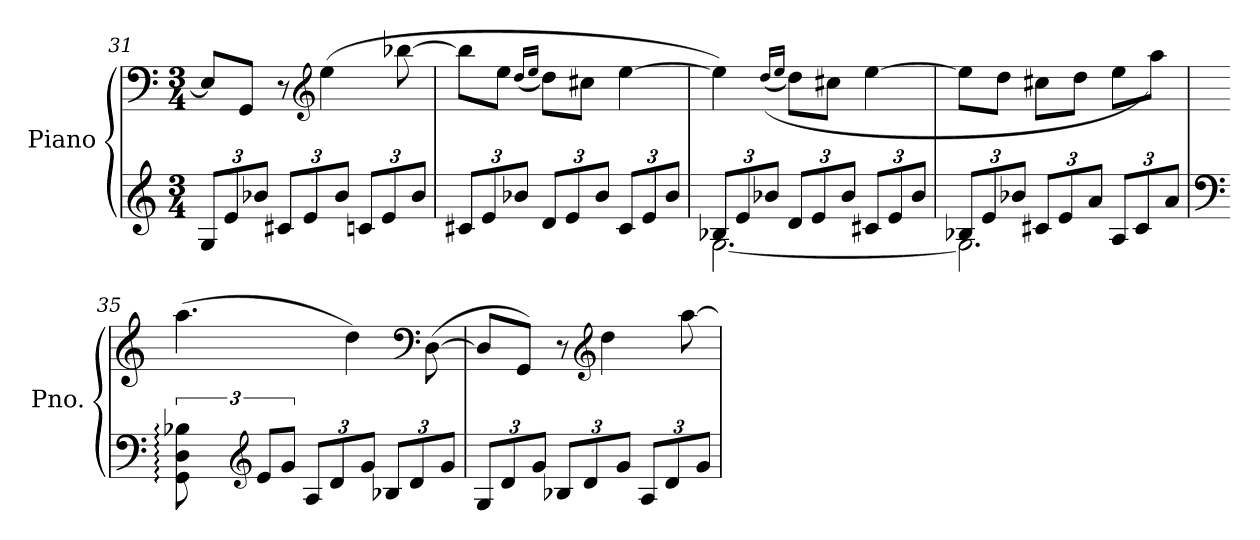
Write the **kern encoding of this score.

**kern	**kern
*part1	*part1
*staff2	*staff1
*I"Piano	*
*I'Pno.	*
*clefG2	*clefF4
*k[]	*k[]
*M3/4	*M3/4
*Xbrackettup	*
=31	=31
12G/L	8E/L]
12e/	.
*	*MM52
.	8GG/J
12b-X/J	.
12c#X/L	8r
12e/	.
*	*clefG2
.	(>4ee\
12b-/J	.
12cn/L	.
12e/	.
*	*MM54
.	[8bb-X\
12b-/J	.
=32	=32
12c#X/L	8bb-\L]
12e/	.
.	8ee\J
12b-X/J	.
.	(<16qdd/LL
.	16qee/JJ
12d/L	8dd\L)
12e/	.
.	8cc#X\J
12b-/J	.
12c#/L	[4ee\
12e/	.
12b-/J	.
!!LO:PB:g=z
=33	=33
*^	*
12B-X/L	[2.G\	4ee\])
12e/	.	.
12b-X/J	.	.
*	*	*MM52
.	.	(<(>16qdd/LL
.	.	16qee/JJ
12d/L	.	8dd\L)
12e/	.	.
.	.	8cc#X\J
12b-/J	.	.
12c#X/L	.	[4ee\
12e/	.	.
12b-/J	.	.
=34	=34	=34
12B-X/L	2.G\]	8ee\L]
12e/	.	.
*	*	*MM50
.	.	8dd\J
12b-X/J	.	.
12c#X/L	.	8cc#X\L
12e/	.	.
*	*	*MM48
.	.	8dd\J
12a/J	.	.
12A/L	.	8ee\L
12c#/	.	.
*	*	*MM32
.	.	8aa\J)
12a/J	.	.
*v	*v	*
=35	=35
*clefF4	*
*brackettup	*
*	*MM46
12GG\: 12D\: 12B-X\:	(>4.aa\
*clefG2	*
12e/L	.
12g/J	.
*Xbrackettup	*
12A/L	.
12d/	.
.	4dd\)
12g/J	.
12B-X/L	.
12d/	.
*	*clefF4
*	*MM48
.	(>[8D\
12g/J	.
!!LO:LB:g=z
=36	=36
12G/L	8D/L]
12d/	.
.	8GG/J)
12g/J	.
12B-X/L	8r
12d/	.
*	*clefG2
.	4dd\
12g/J	.
12A/L	.
12d/	.
*	*MM50
.	[8aa\
12g/J	.
=	=
*-	*-
